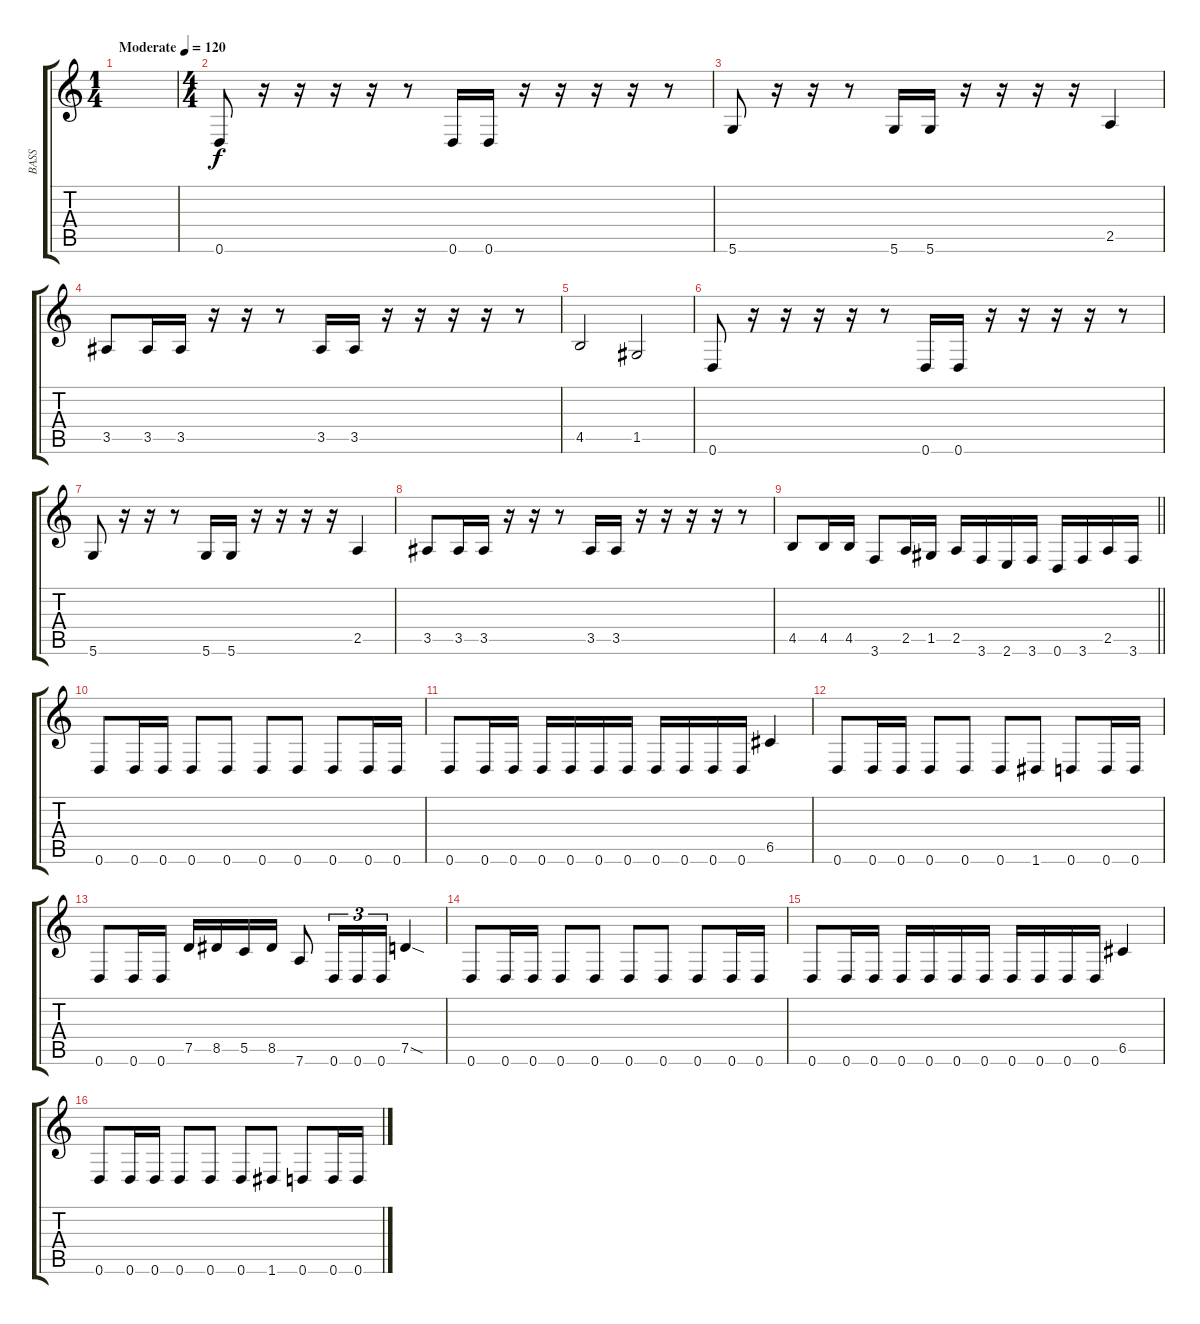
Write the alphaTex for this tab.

\track ("BASS" "BASS") {instrument electricbassfinger}
\staff {score tabs}
\tuning (D4 A3 F3 C3 G2 D2) {hide}
\ts (1 4)
\tempo (120 "Moderate")
\clef g2
\ks c
|
\ts (4 4)
0.6.8 r.16 r.16 r.16 r.16 r.8 0.6.16 0.6.16 r.16 r.16 r.16 r.16 r.8 |
5.6.8 r.16 r.16 r.8 5.6.16 5.6.16 r.16 r.16 r.16 r.16 2.5.4 |
3.5.8 3.5.16 3.5.16 r.16 r.16 r.8 3.5.16 3.5.16 r.16 r.16 r.16 r.16 r.8 |
4.5.2 1.5.2 |
0.6.8 r.16 r.16 r.16 r.16 r.8 0.6.16 0.6.16 r.16 r.16 r.16 r.16 r.8 |
5.6.8 r.16 r.16 r.8 5.6.16 5.6.16 r.16 r.16 r.16 r.16 2.5.4 |
3.5.8 3.5.16 3.5.16 r.16 r.16 r.8 3.5.16 3.5.16 r.16 r.16 r.16 r.16 r.8 |
\barLineRight lightlight
4.5.8 4.5.16 4.5.16 3.6.8 2.5.16 1.5.16 2.5.16 3.6.16 2.6.16 3.6.16 0.6.16 3.6.16 2.5.16 3.6.16 |
0.6.8 0.6.16 0.6.16 0.6.8 0.6.8 0.6.8 0.6.8 0.6.8 0.6.16 0.6.16 |
0.6.8 0.6.16 0.6.16 0.6.16 0.6.16 0.6.16 0.6.16 0.6.16 0.6.16 0.6.16 0.6.16 6.5.4 |
0.6.8 0.6.16 0.6.16 0.6.8 0.6.8 0.6.8 1.6.8 0.6.8 0.6.16 0.6.16 |
0.6.8 0.6.16 0.6.16 7.5.16 8.5.16 5.5.16 8.5.16 7.6.8 0.6.16{tu (3 2)} 0.6.16{tu (3 2)} 0.6.16{tu (3 2)} 7.5{sod}.4 |
0.6.8 0.6.16 0.6.16 0.6.8 0.6.8 0.6.8 0.6.8 0.6.8 0.6.16 0.6.16 |
0.6.8 0.6.16 0.6.16 0.6.16 0.6.16 0.6.16 0.6.16 0.6.16 0.6.16 0.6.16 0.6.16 6.5.4 |
0.6.8 0.6.16 0.6.16 0.6.8 0.6.8 0.6.8 1.6.8 0.6.8 0.6.16 0.6.16
